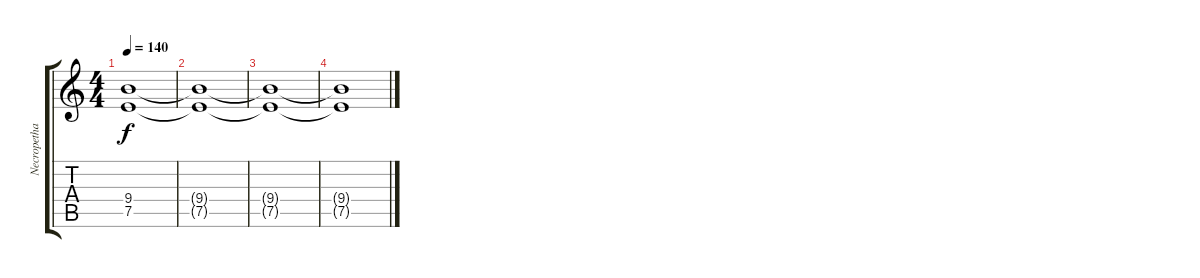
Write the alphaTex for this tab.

\track ("Necropethamenos" "Necropetha") {instrument distortionguitar}
\staff {score tabs}
\tuning (E4 B3 G3 D3 A2 E2) {hide}
\ts (4 4)
\tempo 140
\clef g2
\ks c
(9.4 7.5).1{dy f volume 13} |
(9.4{t} 7.5{t}).1{volume 11} |
(9.4{t} 7.5{t}).1{volume 9} |
(9.4{t} 7.5{t}).1{volume 6}
